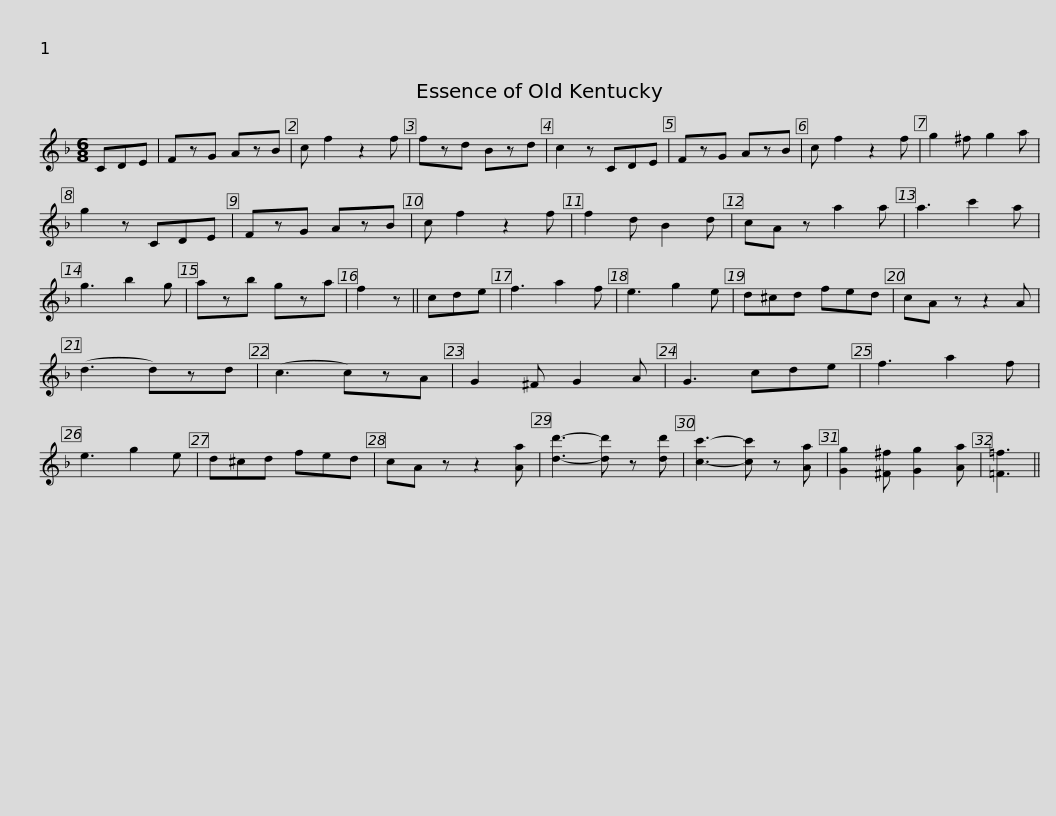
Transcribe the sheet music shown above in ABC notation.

X:1
L:1/8
M:6/8
I:linebreak $
K:F
V:1 treble
V:1
 CDE | FzG AzB | c f2 z2 f | fzd Bzd | c2 z CDE | %5
 FzG AzB | c f2 z2 f | g2 ^f g2 a |$ g2 z CDE | FzG AzB | %10
 c f2 z2 f | f2 d B2 d | cA z a2 a | a3 c'2 a | g3 b2 g | %15
 azb gza | f2 z || cde |$ f3 a2 f | e3 g2 e | %20
 d^cd fed | cA z z2 A | (d3 d)zd | (c3 c)zA | G2 ^F G2 A | %25
 G3 cde | f3 a2 f |$ e3 g2 e | d^cd fed | cA z z2 [Aa] | %30
 [dd']3- [dd'] z [dd'] | [cc']3- [cc'] z [Aa] | [Gg]2 [^F^f] [Gg]2 [Aa] | [=F=f]3 || %34
